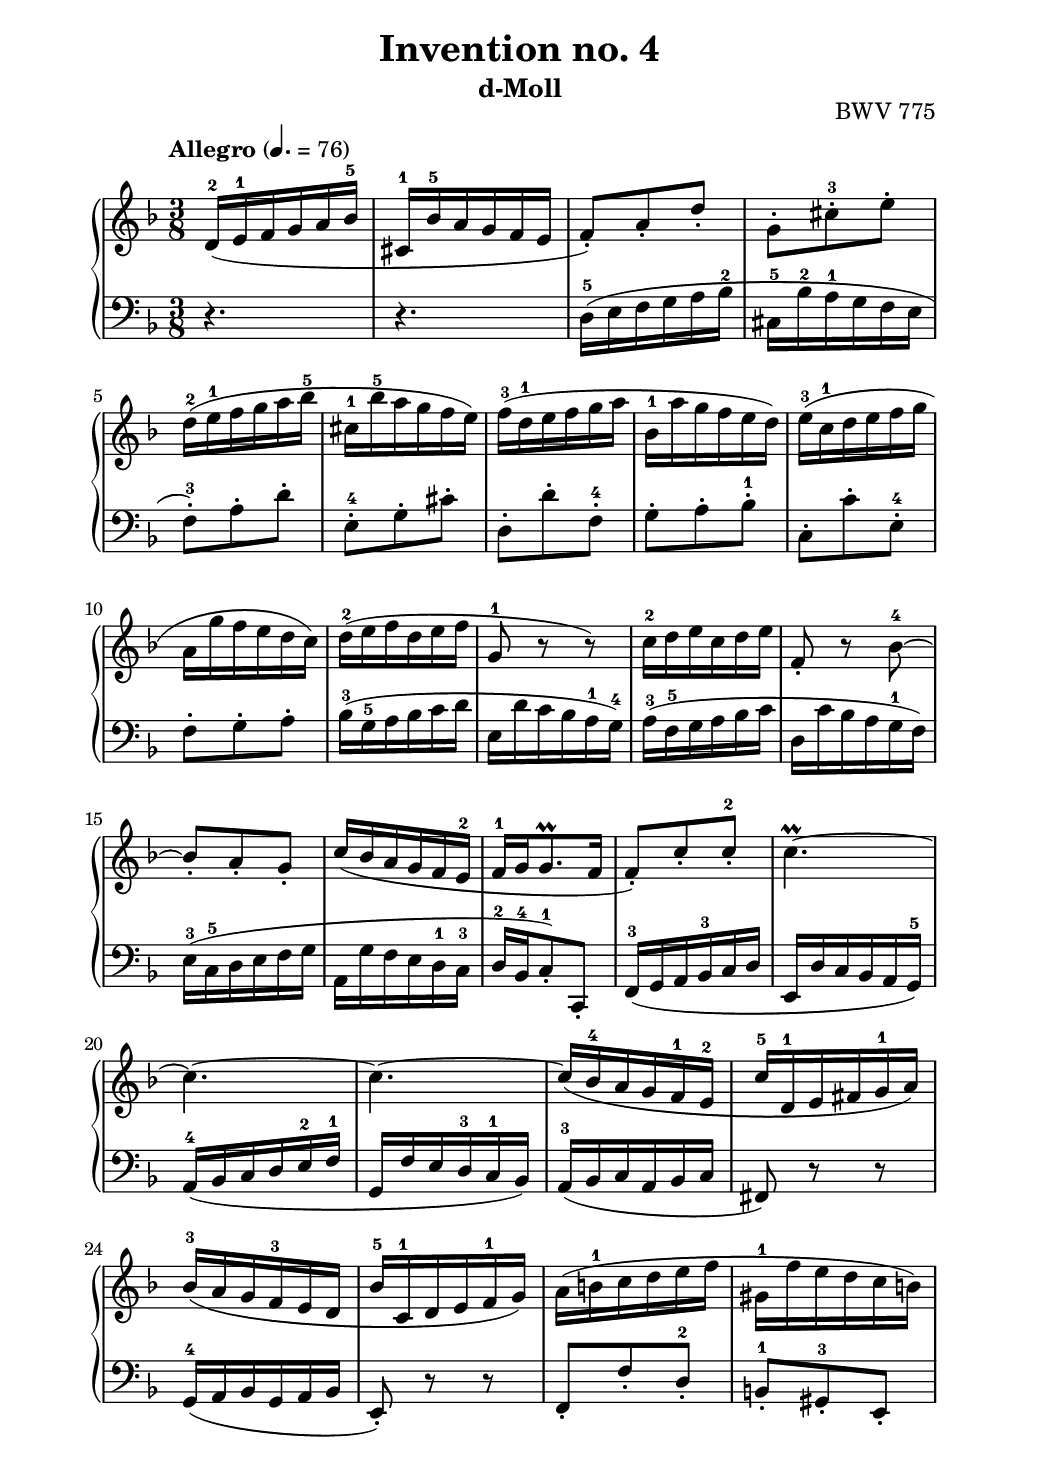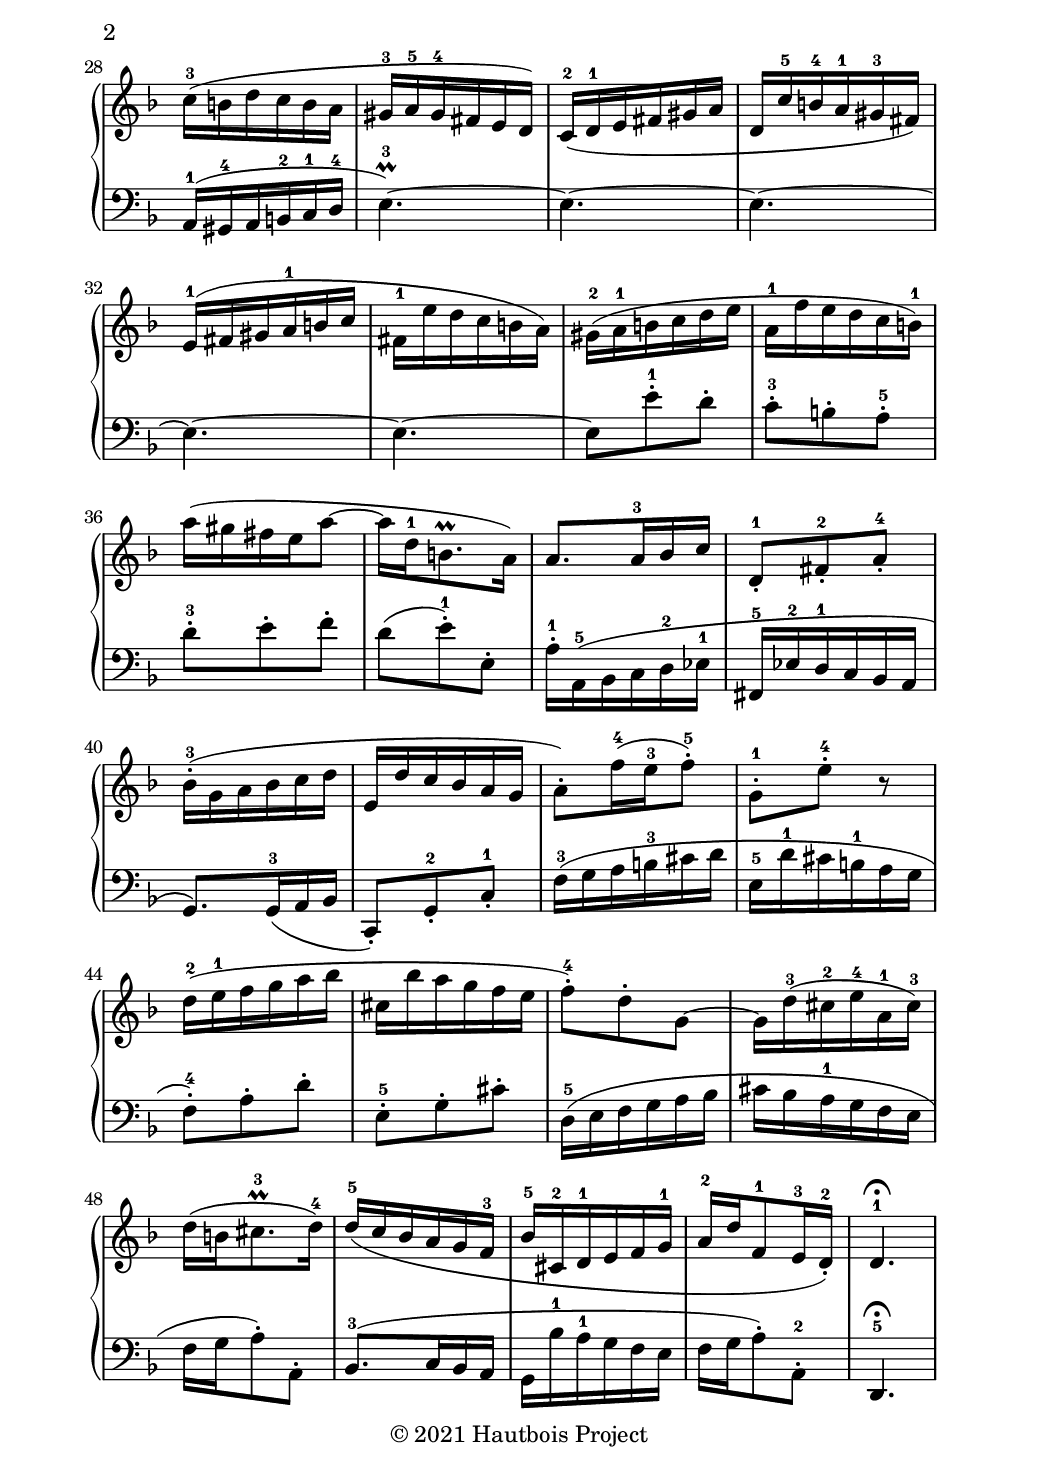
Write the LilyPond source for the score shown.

\version "2.23.5"
%% Generated by lilypond-book
%% Options: [exampleindent=10.16\mm,indent=0\mm,line-width=14.5\cm,noragged-right,papersize=a5,quote]
%\include "lilypond-book-preamble.ly"
\include "italiano.ly"

%****************************************************************
% Start cut-&-pastable-section

%****************************************************************

\paper {
  % Set paper
  #(set-paper-size "b5")
  indent = 0\mm
  line-width = 14.5\cm
  ragged-right = ##f
  line-width = #(- line-width (* mm 3.000000) (* mm 1))
}

\layout {
  
}

%*****************************************
%  Set Header
%*****************************************
\header {
  title = "Invention no. 4"
  subtitle = "d-Moll"
  opus = "BWV 775"
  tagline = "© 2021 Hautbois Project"
}

%*****************************************
% Start Voice
% Write the voices here
%*****************************************
MyMeter = \time 3/8
MyTempo = \tempo "Allegro" 4. = 76
MyKey = \key re \minor
PieceName = "d-Moll"

VoiceI = \relative {
  %bar 1 - 4
  re'16-2( mi-1 fa sol la sib-5  
  dod,-1 sib'-5 la sol fa mi
  fa8\staccato) la\staccato re\staccato
  sol,\staccato dod-3\staccato mi\staccato
  
  %bar 5 - 8
  re16-2( mi-1 fa sol la sib-5
  dod,-1 sib'-5 la sol fa mi)
  fa-3( re-1 mi fa sol la
  sib,-1 la' sol fa mi re)
  
  %bar 9 - 12
  mi-3( do-1 re mi fa sol
  la, sol' fa mi re do)
  re-2( mi fa re mi fa
  sol,8-1 r8 r8)

  %bar 13 - 16
  do16-2 re mi do re mi
  fa,8\staccato r sib~-4
  sib\staccato la\staccato sol\staccato
  do16( sib la sol fa mi-2

  %bar 17 - 20
  fa-1 sol sol8.\prall fa16
  fa8\staccato) do'\staccato do-2\staccato
  do4.~\prall
  do4.~

  %bar 21 - 24
  do4.~
  do16( sib-4 la sol fa-1 mi-2
  do'-5 re,-1 mi fad sol-1 la)
  sib-3( la sol fa-3 mi re

  %bar 25 - 28
  sib'-5 do,-1 re mi fa-1 sol)
  la( si-1 do re mi fa
  sold,-1 fa' mi re do si)
  do-3( si re do si la

  %bar 29 - 32
  sold-3 la-5 sold-4 fad mi re)
  do-2( re-1 mi fad sold la 
  re, do'-5 si-4 la-1 sold-3 fad)
  mi-1( fad sold la-1 si do

  %bar 33 - 36
  fad,-1 mi' re do si la)
  sold-2( la-1 si do re mi
  la,-1 fa' mi re do si-1)
  la'( sold fad mi la8~

  %bar 37 - 40
  la16 re,-1 si8.\prall la16)
  la8. la16-3 sib do
  re,8-1\staccato fad-2\staccato la-4\staccato
  sib16-3\staccato( sol la sib do re

  %bar 41 - 44
  mi, re' do sib la sol
  la8\staccato) fa'16-4( mi-3 fa8-5\staccato)
  sol,-1\staccato mi'-4\staccato r
  re16-2( mi-1 fa sol la sib 

  %bar 45 - 48
  dod, sib' la sol fa mi
  fa8-4\staccato) re\staccato sol,~
  sol16 re'-3( dod-2 mi-4 la,-1 dod-3)
  re( si dod8.-3\prall re16-4)

  %bar 49 - 52
  re-5( do sib la sol fa-3
  sib-5 dod,-2 re-1 mi fa sol-1
  la-2 re fa,8-1 mi16-3 re-2\staccato)
  re4.-1\fermata

}


BassoI = \relative {
  %bar 1 - 4
  r4.
  r4.
  re16-5( mi fa sol la sib-2
  dod,-5 sib'-2 la-1 sol fa mi
  
  %bar 5 - 8
  fa8-3\staccato) la\staccato re\staccato
  mi,-4\staccato sol\staccato dod\staccato
  re,\staccato re'\staccato fa,-4\staccato
  sol\staccato la\staccato sib-1\staccato

  %bar 9 - 12
  do,\staccato do'\staccato mi,-4\staccato
  fa\staccato sol\staccato la\staccato
  sib16-3( sol-5 la sib do re
  mi, re' do sib la-1 sol-4)

  %bar 13 - 16
  la-3( fa-5 sol la sib do
  re, do' sib la sol-1 fa)
  mi-3( do-5 re mi fa sol
  la, sol' fa mi re-1 do-3

  %bar 17 - 20
  re-2 sib-4 do8-1\staccato) do,\staccato
  fa16-3( sol la sib-3 do re
  mi, re' do sib la sol-5)
  la-4( sib do re mi-2 fa-1
  
  %bar 21 - 24
  sol, fa' mi re-3 do-1 sib)
  la-3( sib do la sib do
  fad,8) r8 r8
  sol16-4( la sib sol la sib

  %bar 25 - 28
  mi,8\staccato) r8 r8
  fa\staccato fa'\staccato re-2\staccato
  si-1\staccato sold-3\staccato mi\staccato
  la16-1( sold-4 la si-2 do-1 re-4

  %bar 29 - 32
  mi4.~-3)\prall
  mi4.~
  mi4.~
  mi4.~

  %bar 33 - 36
  mi4.~
  mi8 mi'-1\staccato re\staccato
  do-3\staccato si\staccato la-5\staccato
  re-3\staccato mi\staccato fa\staccato

  %bar 37 - 40
  re( mi-1\staccato) mi,\staccato
  la16-1\staccato la,-5( sib do re-2 mib-1
  fad,-5 mib'-2 re-1 do sib la
  sol8.) sol16-3( la sib

  %bar 41 - 44
  do,8\staccato) sol'-2\staccato do-1\staccato
  fa16-3( sol la si-3 dod re
  mi,-5 re'-1 dod si-1 la sol
  fa8-4\staccato) la\staccato re\staccato

  %bar 45 - 48
  mi,-5\staccato sol\staccato dod\staccato
  re,16-5( mi fa sol la sib
  dod sib la-1 sol fa mi
  fa sol la8\staccato) la,\staccato

  %bar 49 - 52
  sib8.-3( do16 sib la
  sol sib'-1 la-1 sol fa mi
  fa sol la8\staccato) la,-2\staccato
  re,4.-5\fermata

}

%*****************************************
%  Start Score
%*****************************************

%\markup { \vspace #1 }
\score {
  \header {
    %piece = \PieceName
  }
  \new PianoStaff <<
    \new Staff { 
      \clef "treble" 
      \MyTempo
      \MyKey
      \MyMeter
        \VoiceI
    }
    \new Staff { 
      \clef "bass"
      \MyTempo
      \MyKey
      \MyMeter
        \BassoI
    }
  >>
}

